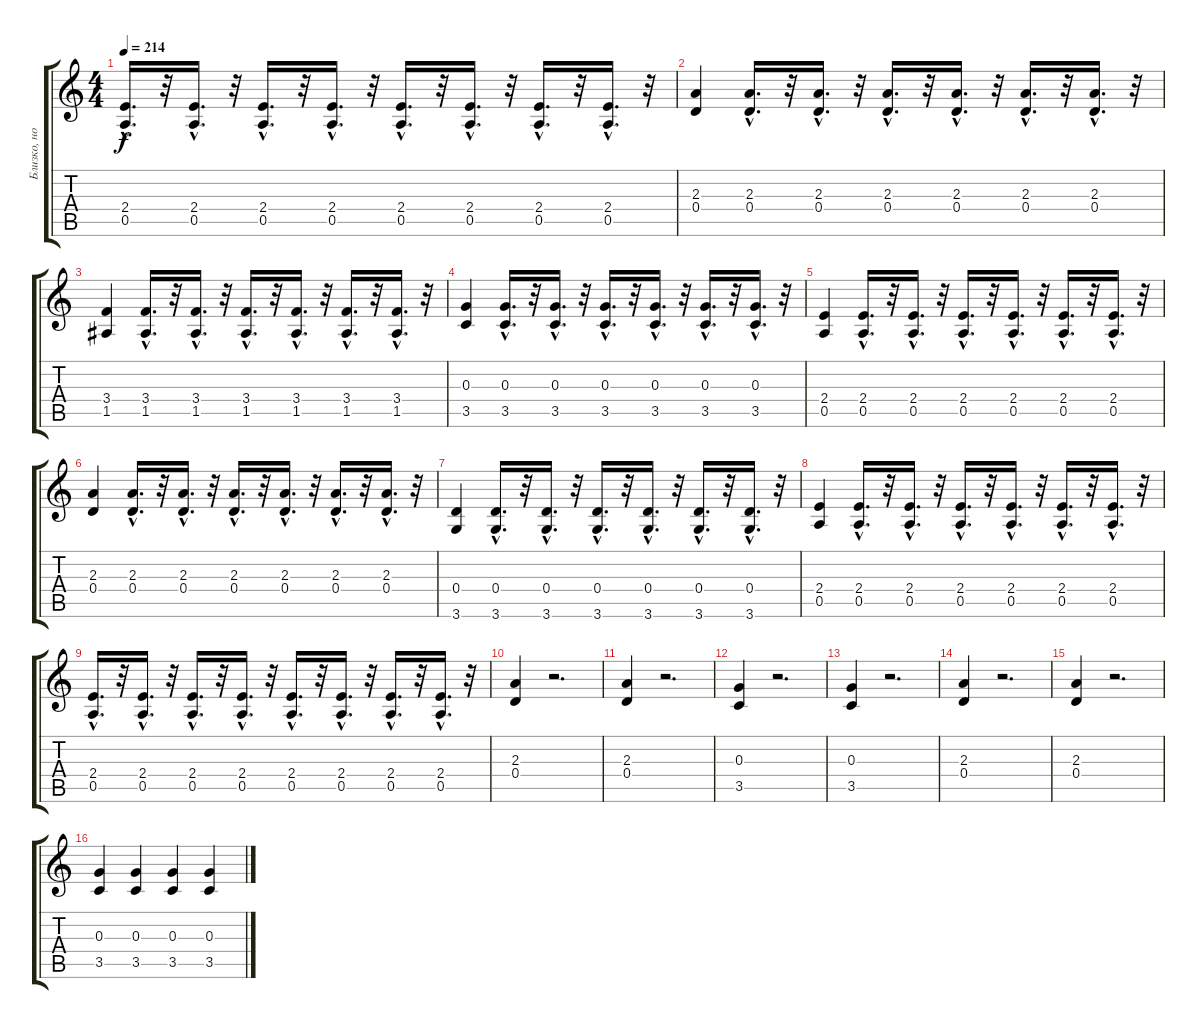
\track ("Близко, но не оригинал" "Близко, но") {instrument overdrivenguitar}
\staff {score tabs}
\tuning (E4 B3 G3 D3 A2 E2) {hide}
\ts (4 4)
\tempo 214
\clef g2
\ks c
(2.4{hac} 0.5{hac}).16{d dy f} r.32 (2.4{hac} 0.5{hac}).16{d} r.32 (2.4{hac} 0.5{hac}).16{d} r.32 (2.4{hac} 0.5{hac}).16{d} r.32 (2.4{hac} 0.5{hac}).16{d} r.32 (2.4{hac} 0.5{hac}).16{d} r.32 (2.4{hac} 0.5{hac}).16{d} r.32 (2.4{hac} 0.5{hac}).16{d} r.32 |
(2.3 0.4).4 (2.3{hac} 0.4{hac}).16{d} r.32 (2.3{hac} 0.4{hac}).16{d} r.32 (2.3{hac} 0.4{hac}).16{d} r.32 (2.3{hac} 0.4{hac}).16{d} r.32 (2.3{hac} 0.4{hac}).16{d} r.32 (2.3{hac} 0.4{hac}).16{d} r.32 |
(3.4 1.5).4 (3.4{hac} 1.5{hac}).16{d} r.32 (3.4{hac} 1.5{hac}).16{d} r.32 (3.4{hac} 1.5{hac}).16{d} r.32 (3.4{hac} 1.5{hac}).16{d} r.32 (3.4{hac} 1.5{hac}).16{d} r.32 (3.4{hac} 1.5{hac}).16{d} r.32 |
(0.3 3.5).4 (0.3{hac} 3.5{hac}).16{d} r.32 (0.3{hac} 3.5{hac}).16{d} r.32 (0.3{hac} 3.5{hac}).16{d} r.32 (0.3{hac} 3.5{hac}).16{d} r.32 (0.3{hac} 3.5{hac}).16{d} r.32 (0.3{hac} 3.5{hac}).16{d} r.32 |
(2.4 0.5).4 (2.4{hac} 0.5{hac}).16{d} r.32 (2.4{hac} 0.5{hac}).16{d} r.32 (2.4{hac} 0.5{hac}).16{d} r.32 (2.4{hac} 0.5{hac}).16{d} r.32 (2.4{hac} 0.5{hac}).16{d} r.32 (2.4{hac} 0.5{hac}).16{d} r.32 |
(2.3 0.4).4 (2.3{hac} 0.4{hac}).16{d} r.32 (2.3{hac} 0.4{hac}).16{d} r.32 (2.3{hac} 0.4{hac}).16{d} r.32 (2.3{hac} 0.4{hac}).16{d} r.32 (2.3{hac} 0.4{hac}).16{d} r.32 (2.3{hac} 0.4{hac}).16{d} r.32 |
(0.4 3.6).4 (0.4{hac} 3.6{hac}).16{d} r.32 (0.4{hac} 3.6{hac}).16{d} r.32 (0.4{hac} 3.6{hac}).16{d} r.32 (0.4{hac} 3.6{hac}).16{d} r.32 (0.4{hac} 3.6{hac}).16{d} r.32 (0.4{hac} 3.6{hac}).16{d} r.32 |
(2.4 0.5).4 (2.4{hac} 0.5{hac}).16{d} r.32 (2.4{hac} 0.5{hac}).16{d} r.32 (2.4{hac} 0.5{hac}).16{d} r.32 (2.4{hac} 0.5{hac}).16{d} r.32 (2.4{hac} 0.5{hac}).16{d} r.32 (2.4{hac} 0.5{hac}).16{d} r.32 |
(2.4{hac} 0.5{hac}).16{d} r.32 (2.4{hac} 0.5{hac}).16{d} r.32 (2.4{hac} 0.5{hac}).16{d} r.32 (2.4{hac} 0.5{hac}).16{d} r.32 (2.4{hac} 0.5{hac}).16{d} r.32 (2.4{hac} 0.5{hac}).16{d} r.32 (2.4{hac} 0.5{hac}).16{d} r.32 (2.4{hac} 0.5{hac}).16{d} r.32 |
(2.3 0.4).4 r.2{d} |
(2.3 0.4).4 r.2{d} |
(0.3 3.5).4 r.2{d} |
(0.3 3.5).4 r.2{d} |
(2.3 0.4).4 r.2{d} |
(2.3 0.4).4 r.2{d} |
(0.3 3.5).4 (0.3 3.5).4 (0.3 3.5).4 (0.3 3.5).4
